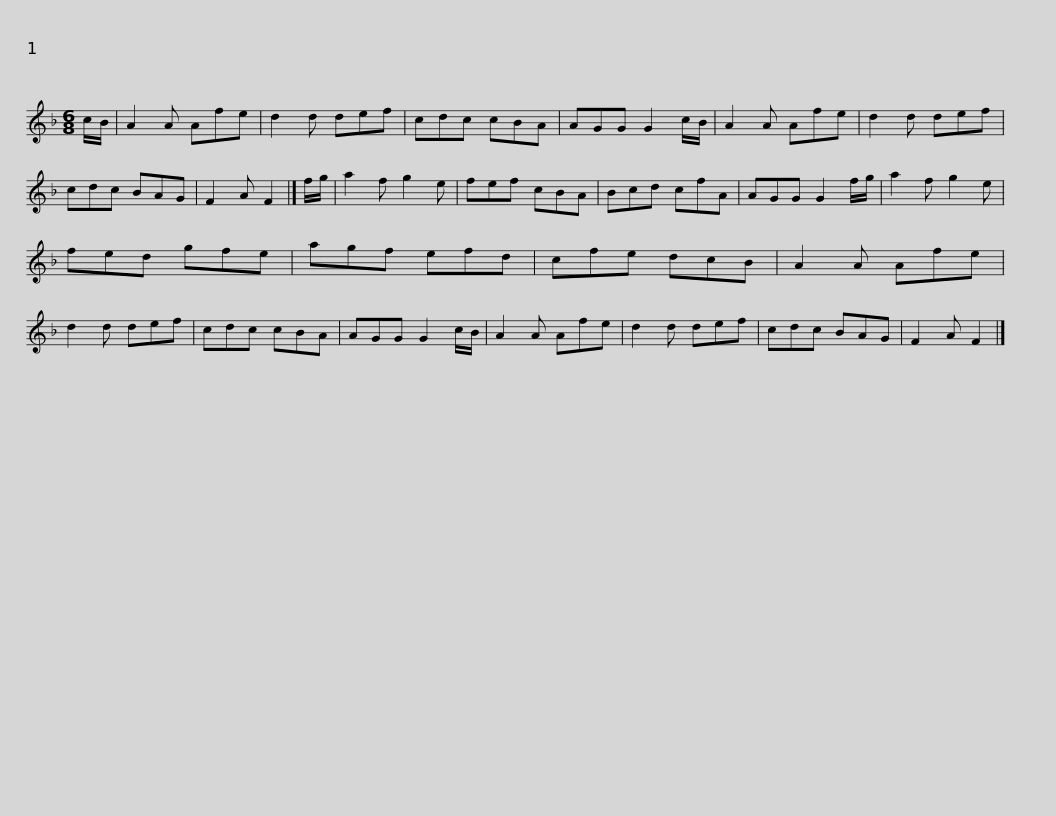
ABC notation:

X:1
L:1/8
M:6/8
I:linebreak $
K:F
V:1 treble
V:1
 c/B/ | A2 A Afe | d2 d def | cdc cBA | AGG G2 c/B/ | %5
 A2 A Afe | d2 d def | cdc BAG |$ F2 A F2 |] f/g/ | %10
 a2 f g2 e | fef cBA | Bcd cfA | AGG G2 f/g/ | a2 f g2 e | %15
 fed gfe | agf efd |$ cfe dcB | A2 A Afe | d2 d def | %20
 cdc cBA | AGG G2 c/B/ | A2 A Afe | d2 d def | cdc BAG |$ %25
 F2 A F2 |] %26
